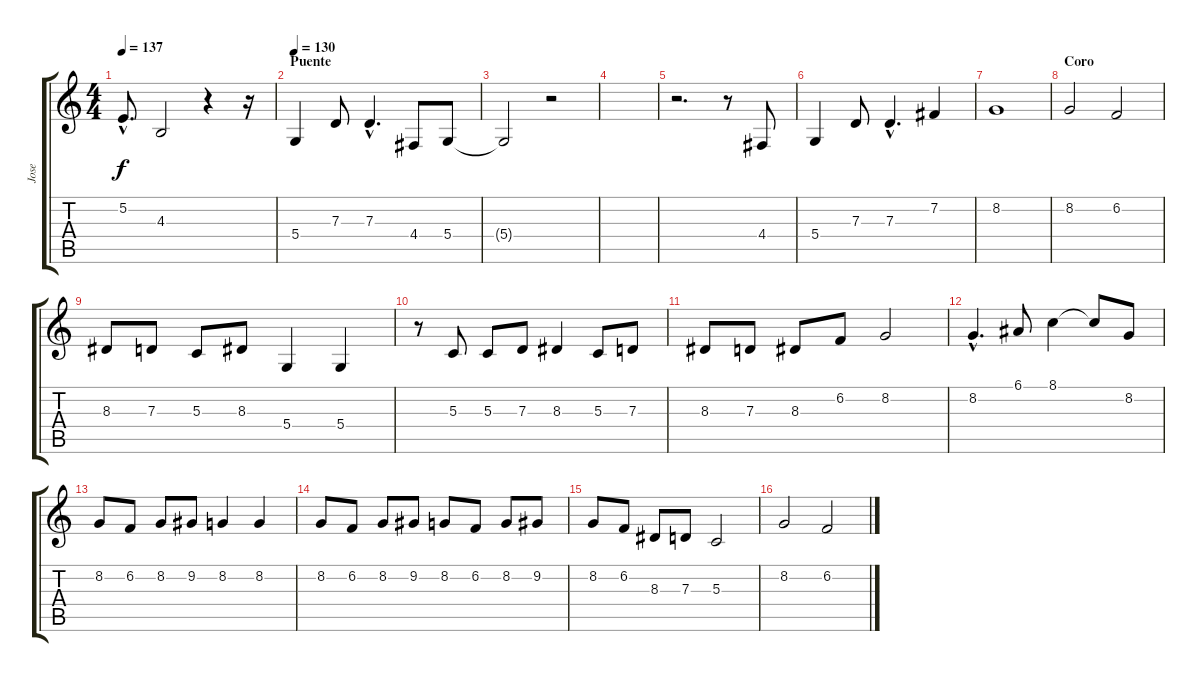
\track ("Jose" "Jose") {instrument lead1square}
\staff {score tabs}
\tuning (E4 B3 G3 D3 A2 E2) {hide}
\ts (4 4)
\tempo 137
\clef g2
\ks c
5.2{hac}.8{d dy f} 4.3.2 r.4 r.16 |
\section ("" "Puente")
\tempo 130
5.4.4 7.3.8 7.3{hac}.4{d} 4.4.8 5.4.8 |
5.4{t}.2 r.2 |
|
r.2{d} r.8 4.4.8 |
5.4.4 7.3.8 7.3{hac}.4{d} 7.2.4 |
8.2.1 |
\section ("" "Coro")
8.2.2 6.2.2 |
8.3.8 7.3.8 5.3.8 8.3.8 5.4.4 5.4.4 |
r.8 5.3.8 5.3.8 7.3.8 8.3.4 5.3.8 7.3.8 |
8.3.8 7.3.8 8.3.8 6.2.8 8.2.2 |
8.2{hac}.4{d} 6.1.8 8.1.4 8.1{t}.8 8.2.8 |
8.2.8 6.2.8 8.2.8 9.2.8 8.2.4 8.2.4 |
8.2.8 6.2.8 8.2.8 9.2.8 8.2.8 6.2.8 8.2.8 9.2.8 |
8.2.8 6.2.8 8.3.8 7.3.8 5.3.2 |
8.2.2 6.2.2
